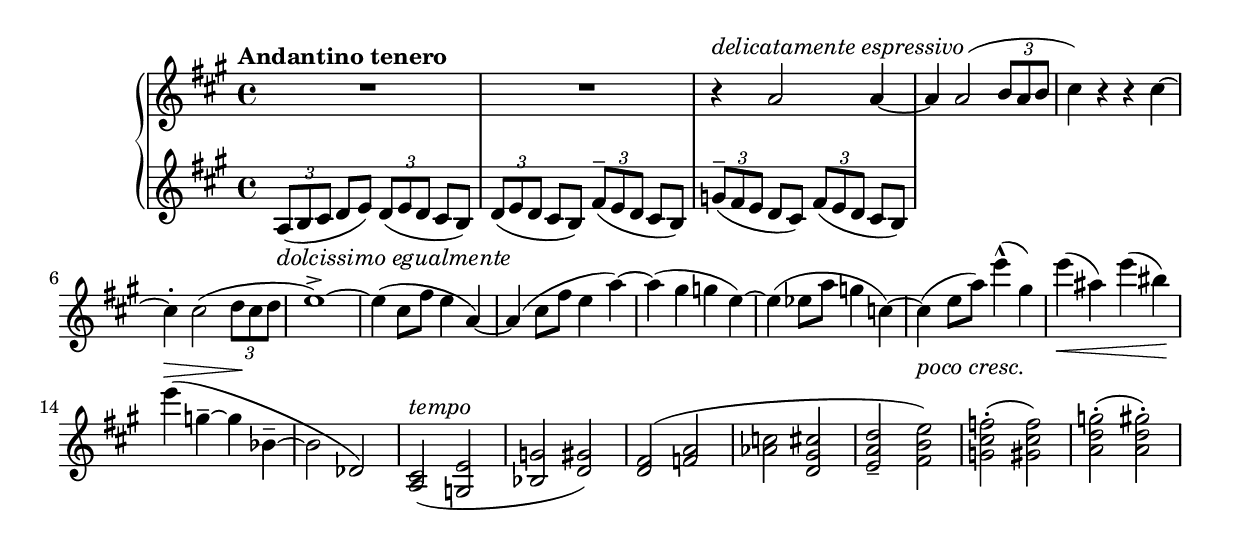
\version "2.24.1"

RightHand =
{
  \clef "treble"
  \key a \major
  \tempo "Andantino tenero"
  \time 4/4
  \relative c''
  {
    R1 R1
    r4^\markup{\italic{delicatamente espressivo}} a2 a4~|%3
    a4 a2(\tuplet 3/2 {b8 a b}|%4
    cis4) r r cis~|%5
    cis4^. cis2(\tuplet 3/2 {d8 cis d}|%6
    e1^>~)|%7
    e4(cis8[fis] e4 a,~)|%8
    a4(cis8[fis] e4 a~)|%9
    a4(gis g e~)|%10
    e(ees8[a] g4 c,~)|%11
    c4(_\markup{\lower #3 \italic{poco cresc.}} e8[a]) e'4^^(gis,4)|%12
    e'4_\<(ais,) e'(bis)\!|%13
    e4^\>(g,^-~ g\! bes,^-~|%14
    bes2 des,)|%15
  }
  \fixed c'
  {
    <cis a,>2^\markup{\italic{tempo}}(<e g,>|%16
    <g bes,> <gis d>)|%17
    <fis d>(<a f>|%18
    <c' aes> <cis' gis d>|%19
    <d' a e>_- <e' b fis>)|%20
    <f' cis' g>^.(<f' cis' gis>)|%21
    <g' d' a>^.(<gis' d' a>^.)|%22
  }
  \fixed c''
  {
  }
}

LeftHand =
{
  \clef "bass"
  \key a \major
  \relative c'
  {
    \clef "treble"
    \tuplet 3/2 {a8_\markup{\italic{dolcissimo egualmente}}(b cis} d e) \tuplet 3/2 {d(e d} cis b)|%1
    \tuplet 3/2 {d(e d} cis b) \tuplet 3/2 {fis'^-(e d} cis b)|%2
    \tuplet 3/2 {g'^-(fis e} d cis) \tuplet 3/2 {fis(e d} cis b)|%3
  }
}

\score
{
  \new PianoStaff
  <<
    \new Staff = "rh"
    {
      \RightHand
    }
    \new Staff = "lh"
    {
      \LeftHand
    }
  >>
}

